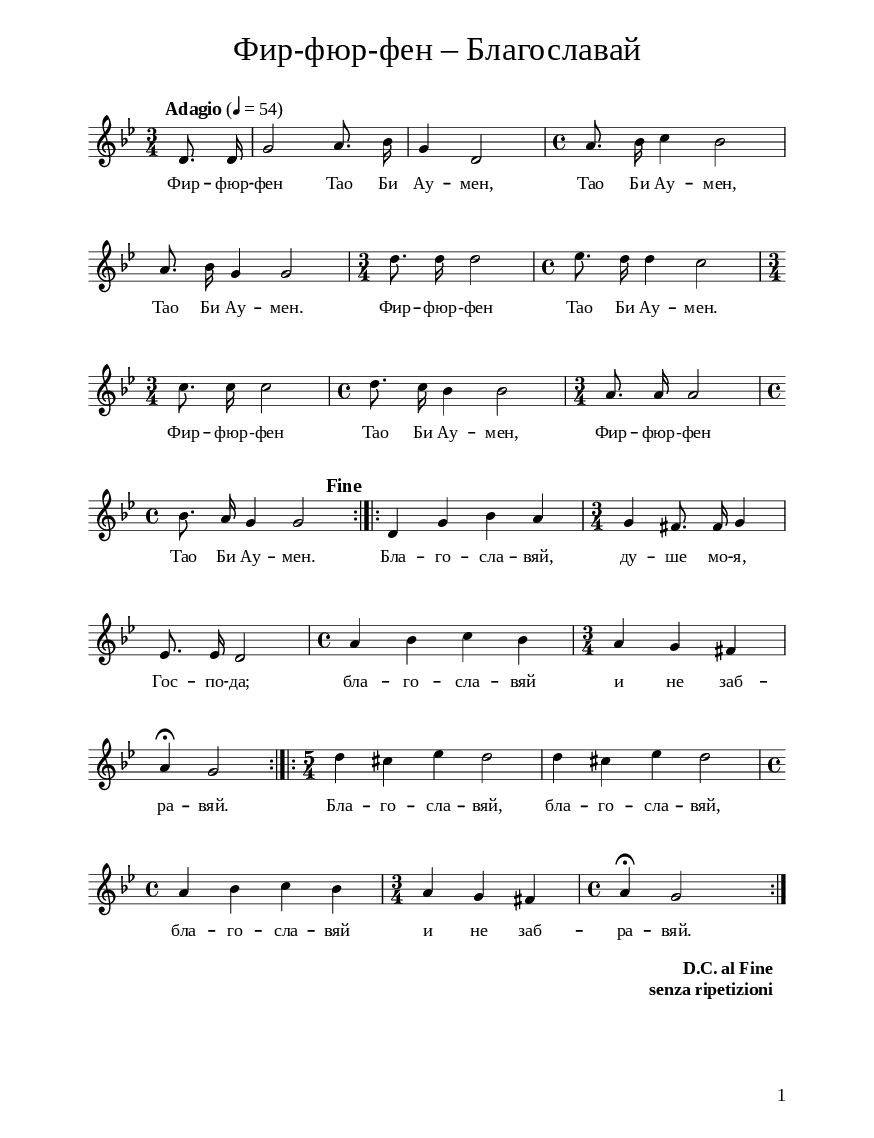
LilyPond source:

\version "2.24.2"

% include paper part and global functions
\include "include/globals.ily"

\bookpart {
  \label #'ref070
  \tocItem \markup "Фир-фюр-фен – Благославай"
  \include "include/bookpart-paper.ily"
  \score {
    \include "include/score-layout.ily"

    \new Voice \absolute  {
      \clef treble
      \key g \minor
      \time 3/4
      \tempoFunc "Adagio" 4 "54"
      \partial 4
      \autoBeamOff

      d'8. d'16 | g'2 a'8. bes'16 |  g'4 d'2 | \time 4/4  a'8. bes'16 c''4 bes'2 | \break

      a'8. bes'16 g'4 g'2 | \time 3/4  d''8. d''16 d''2 | \time 4/4  es''8. d''16 d''4 c''2 \break

      \time 3/4  c''8. c''16 c''2 | \time 4/4  d''8. c''16 bes'4 bes'2 | \time 3/4  a'8. a'16 a'2 \break |

      \time 4/4  bes'8. a'16 g'4 \tempo"       Fine" g'2
      | \bar ":|.|:" d'4 g'4 bes'4 a'4 |  \time 3/4  g'4 fis'8. fis'16 g'4 \break |

      es'8. es'16 d'2 | \time 4/4  a'4 bes'4 c''4 bes'4 | \time 3/4  a'4 g'4 fis'4 \break |

      a'4 \fermata g'2 | \bar ":|.|:" \time 5/4
      d''4 cis''4 es''4 d''2 | d''4 cis''4 es''4 d''2 \break |

      \time 4/4  a'4 bes'4 c''4 bes'4 | \time 3/4  a'4 g'4 fis'4 | \time 4/4  a'4 \fermata g'2 s4
      | \bar ":|."
    }

    \addlyrics {
      Фир -- фюр --
      фен Тао Би Ау -- мен, Тао Би Ау -- мен, Тао Би
      Ау -- мен. Фир -- фюр -- "-фен" Тао Би Ау -- мен.
      Фир -- фюр -- "-фен" Тао Би Ау -- мен, Фир -- фюр --
      "-фен" Тао Би Ау -- мен. Бла -- го -- сла -- вяй,
      ду -- ше мо -- я, Гос -- по -- да; бла -- го --
      сла -- вяй и не заб -- ра -- вяй. Бла -- го --
      сла -- вяй, бла -- го -- сла -- вяй, бла -- го --
      сла -- вяй и не заб -- ра -- вяй.}

      \header {
        title = \titleFunc "Фир-фюр-фен – Благославай" "Fir-fjur-fen – Blagoslavaj"
      }

      \midi{}

    } % score

    \markup \dc-two "D.C. al Fine" "senza ripetizioni"

  } % bookpart
